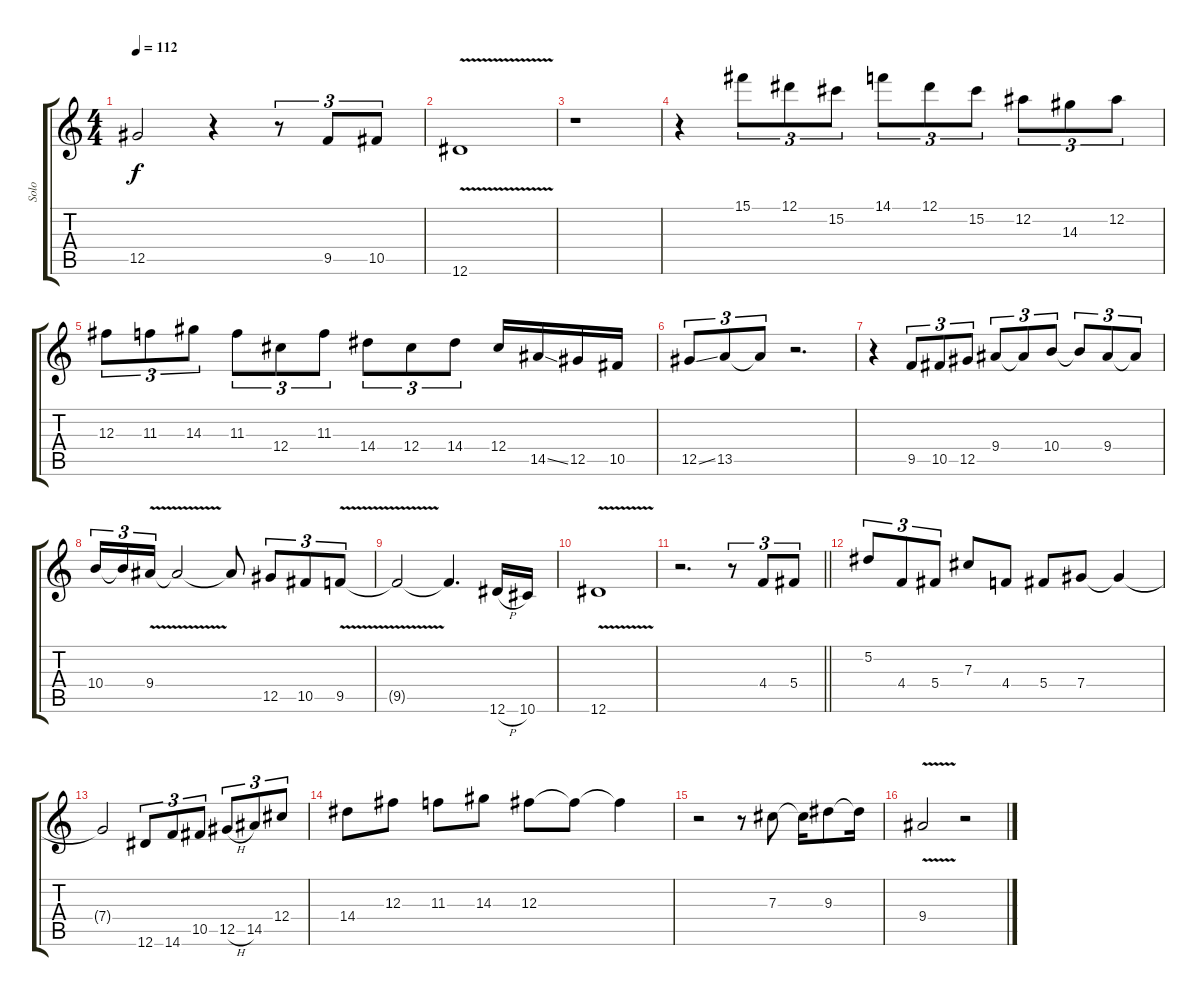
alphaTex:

\track ("Solo" "Solo") {instrument electricguitarclean}
\staff {score tabs}
\tuning (Eb4 Bb3 Gb3 Db3 Ab2 Eb2) {hide}
\ts (4 4)
\tempo 112
\clef g2
\ks c
12.5{t}.2{dy f} r.4 r.8{tu (3 2)} 9.5.8{tu (3 2)} 10.5.8{tu (3 2)} |
12.6{v}.1 |
r.1 |
r.4 15.1.8{tu (3 2)} 12.1.8{tu (3 2)} 15.2.8{tu (3 2)} 14.1.8{tu (3 2)} 12.1.8{tu (3 2)} 15.2.8{tu (3 2)} 12.2.8{tu (3 2)} 14.3.8{tu (3 2)} 12.2.8{tu (3 2)} |
12.3.8{tu (3 2)} 11.3.8{tu (3 2)} 14.3.8{tu (3 2)} 11.3.8{tu (3 2)} 12.4.8{tu (3 2)} 11.3.8{tu (3 2)} 14.4.8{tu (3 2)} 12.4.8{tu (3 2)} 14.4.8{tu (3 2)} 12.4.16 14.5{ss}.16 12.5.16 10.5.16 |
12.5{ss}.8{tu (3 2)} 13.5.8{tu (3 2)} 13.5{t}.8{tu (3 2)} r.2{d} |
r.4 9.5.8{tu (3 2)} 10.5.8{tu (3 2)} 12.5.8{tu (3 2)} 9.4.8{tu (3 2)} 9.4{t}.8{tu (3 2)} 10.4.8{tu (3 2)} 10.4{t}.8{tu (3 2)} 9.4.8{tu (3 2)} 9.4{t}.8{tu (3 2)} |
10.4.16{tu (3 2)} 10.4{t}.16{tu (3 2)} 9.4{v}.16{tu (3 2)} 9.4{t}.2 9.4{t}.8 12.5.8{tu (3 2)} 10.5.8{tu (3 2)} 9.5{v}.8{tu (3 2)} |
9.5{t}.2 9.5{t}.4{d} 12.6{h}.16 10.6.16 |
12.6{v}.1 |
\barLineRight lightlight
r.2{d} r.8{tu (3 2)} 4.4.8{tu (3 2)} 5.4.8{tu (3 2)} |
5.2.8{tu (3 2)} 4.4.8{tu (3 2)} 5.4.8{tu (3 2)} 7.3.8 4.4.8 5.4.8 7.4.8 7.4{t}.4 |
7.4{t}.2 12.6.8{tu (3 2)} 14.6.8{tu (3 2)} 10.5.8{tu (3 2)} 12.5{h}.8{tu (3 2)} 14.5.8{tu (3 2)} 12.4.8{tu (3 2)} |
14.4.8 12.3.8 11.3.8 14.3.8 12.3.8 12.3{t}.8 12.3{t}.4 |
r.2 r.8 7.3.8 7.3{t}.16 9.3.8 9.3{t}.16 |
9.4{v}.2 r.2
